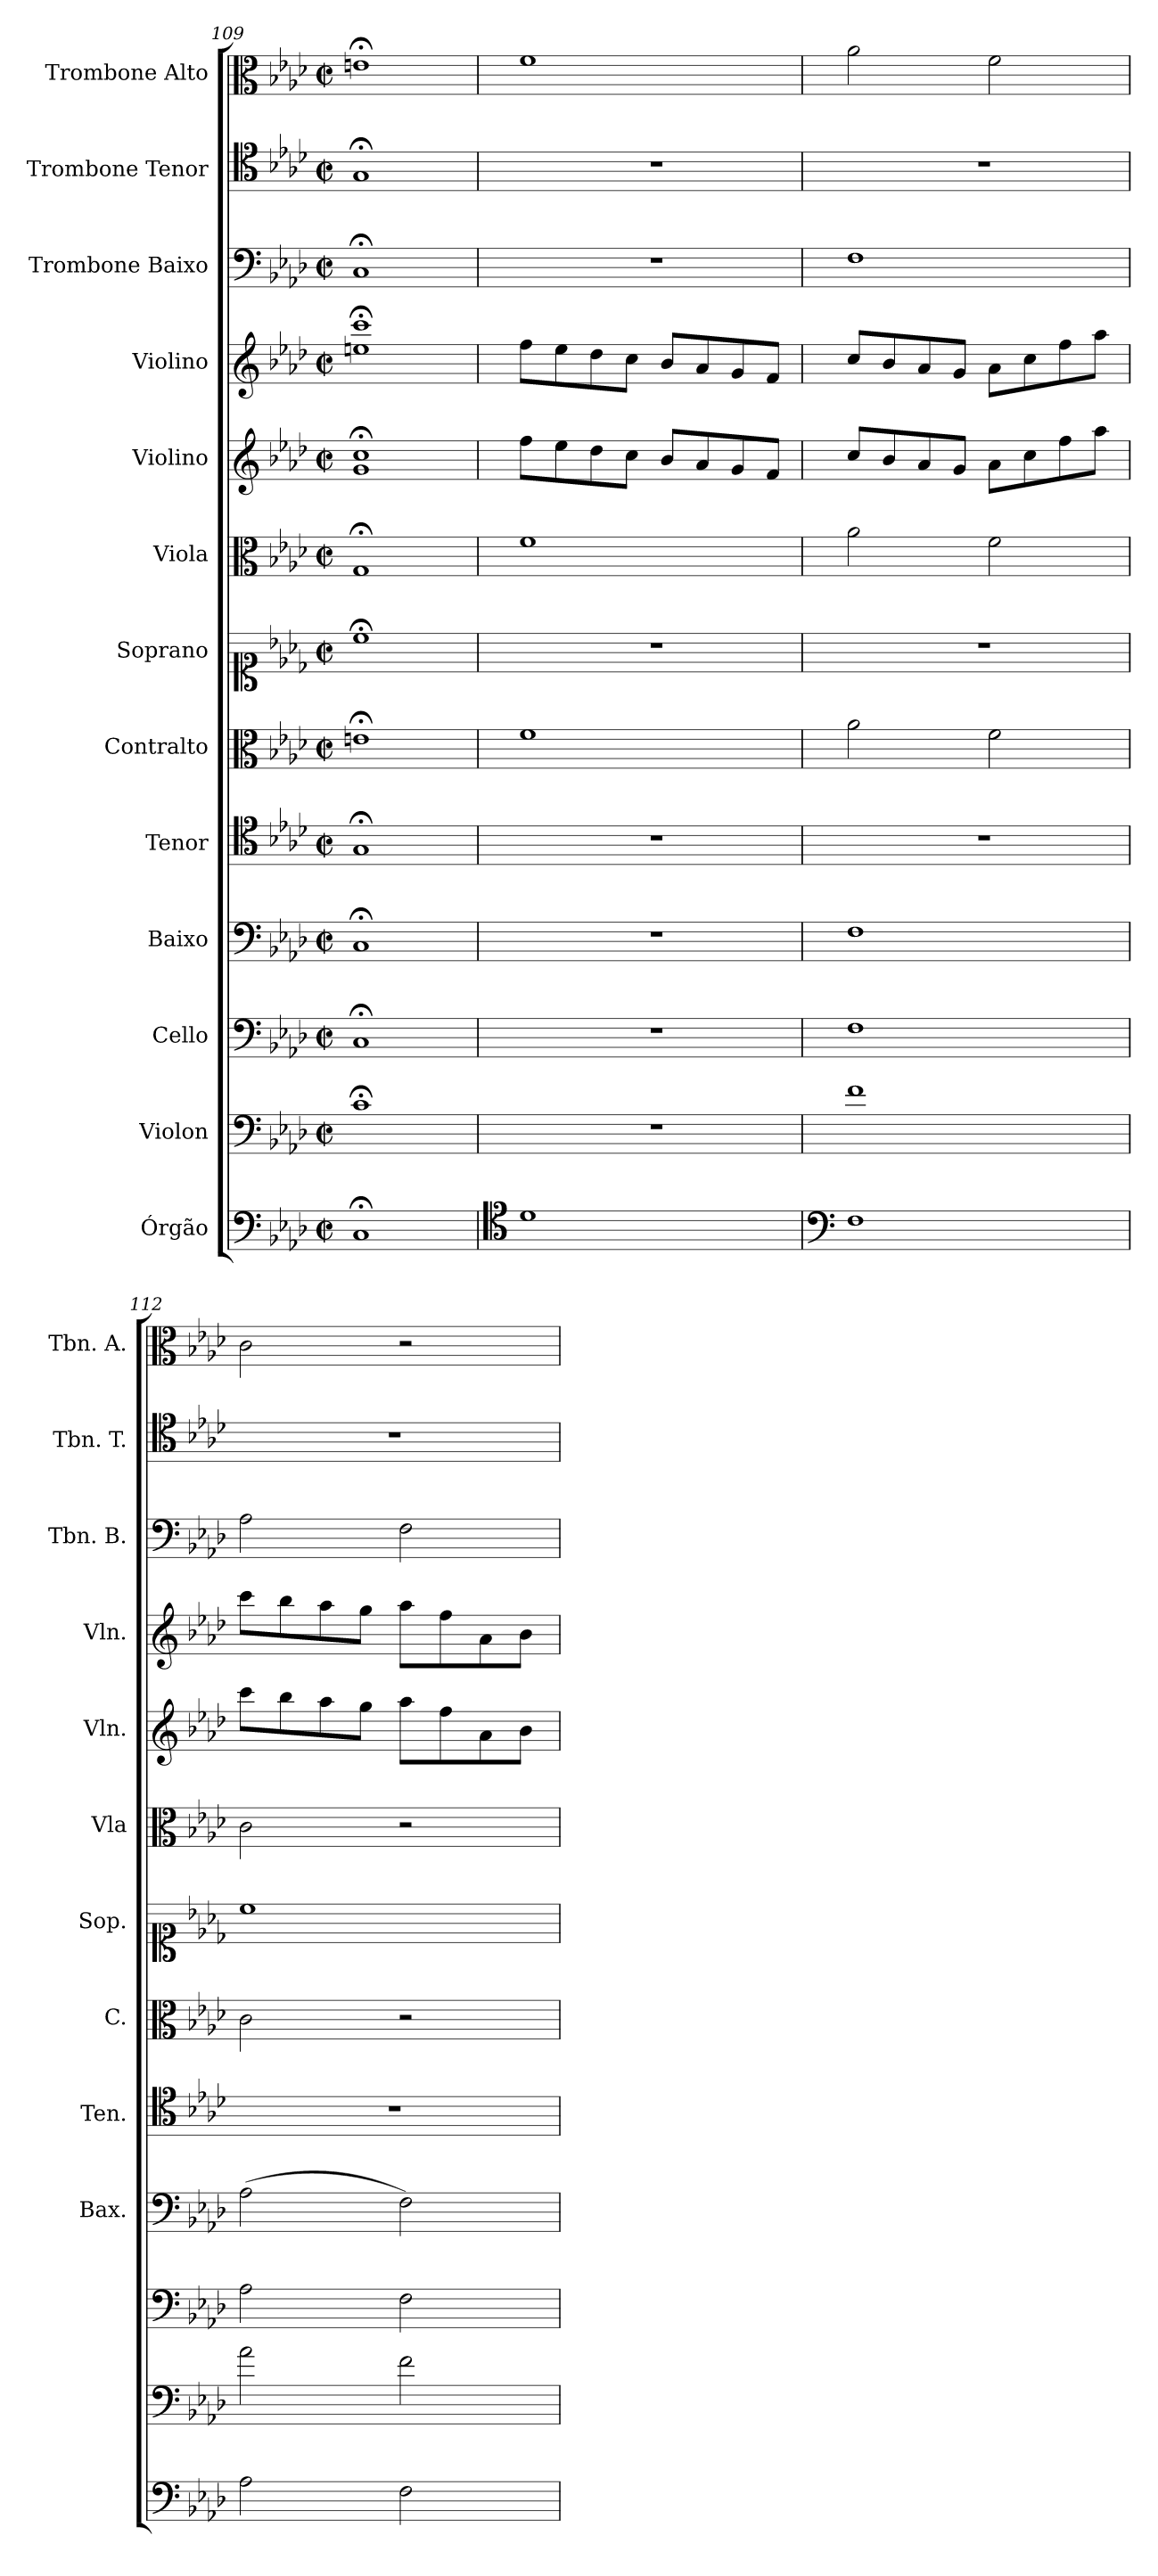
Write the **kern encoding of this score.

**kern	**kern	**kern	**kern	**kern	**kern	**kern	**kern	**kern	**kern	**kern	**kern	**kern
*part13	*part12	*part11	*part10	*part9	*part8	*part7	*part6	*part5	*part4	*part3	*part2	*part1
*staff13	*staff12	*staff11	*staff10	*staff9	*staff8	*staff7	*staff6	*staff5	*staff4	*staff3	*staff2	*staff1
*I"Órgão	*I"Violon	*I"Cello	*I"Baixo	*I"Tenor	*I"Contralto	*I"Soprano	*I"Viola	*I"Violino	*I"Violino	*I"Trombone Baixo	*I"Trombone Tenor	*I"Trombone Alto
*	*	*	*I'Bax.	*I'Ten.	*I'C.	*I'Sop.	*I'Vla	*I'Vln.	*I'Vln.	*I'Tbn. B.	*I'Tbn. T.	*I'Tbn. A.
*clefF4	*clefF4	*clefF4	*clefF4	*clefC4	*clefC3	*clefC1	*clefC3	*clefG2	*clefG2	*clefF4	*clefC4	*clefC3
*	*ITrd7c12	*	*	*	*	*	*	*	*	*	*	*
*k[b-e-a-d-]	*k[b-e-a-d-]	*k[b-e-a-d-]	*k[b-e-a-d-]	*k[b-e-a-d-]	*k[b-e-a-d-]	*k[b-e-a-d-]	*k[b-e-a-d-]	*k[b-e-a-d-]	*k[b-e-a-d-]	*k[b-e-a-d-]	*k[b-e-a-d-]	*k[b-e-a-d-]
*M2/2	*M2/2	*M2/2	*M2/2	*M2/2	*M2/2	*M2/2	*M2/2	*M2/2	*M2/2	*M2/2	*M2/2	*M2/2
*met(c|)	*met(c|)	*met(c|)	*met(c|)	*met(c|)	*met(c|)	*met(c|)	*met(c|)	*met(c|)	*met(c|)	*met(c|)	*met(c|)	*met(c|)
=109	=109	=109	=109	=109	=109	=109	=109	=109	=109	=109	=109	=109
1C;<	1C;<	1C;<	1C;<	1G;<	1en;<	1cc;<	1G;<	1g;< 1cc;<	1een;< 1ccc;<	1C;<	1G;<	1en;<
=110	=110	=110	=110	=110	=110	=110	=110	=110	=110	=110	=110	=110
*clefC4	*	*	*	*	*	*	*	*	*	*	*	*
1d-	1r	1r	1r	1r	1f	1r	1f	8ff\L	8ff\L	1r	1r	1f
.	.	.	.	.	.	.	.	8ee-\	8ee-\	.	.	.
.	.	.	.	.	.	.	.	8dd-\	8dd-\	.	.	.
.	.	.	.	.	.	.	.	8cc\J	8cc\J	.	.	.
.	.	.	.	.	.	.	.	8b-/L	8b-/L	.	.	.
.	.	.	.	.	.	.	.	8a-/	8a-/	.	.	.
.	.	.	.	.	.	.	.	8g/	8g/	.	.	.
.	.	.	.	.	.	.	.	8f/J	8f/J	.	.	.
=111	=111	=111	=111	=111	=111	=111	=111	=111	=111	=111	=111	=111
*clefF4	*	*	*	*	*	*	*	*	*	*	*	*
1F	1F	1F	1F	1r	2a-\	1r	2a-\	8cc/L	8cc/L	1F	1r	2a-\
.	.	.	.	.	.	.	.	8b-/	8b-/	.	.	.
.	.	.	.	.	.	.	.	8a-/	8a-/	.	.	.
.	.	.	.	.	.	.	.	8g/J	8g/J	.	.	.
.	.	.	.	.	2f\	.	2f\	8a-\L	8a-\L	.	.	2f\
.	.	.	.	.	.	.	.	8cc\	8cc\	.	.	.
.	.	.	.	.	.	.	.	8ff\	8ff\	.	.	.
.	.	.	.	.	.	.	.	8aa-\J	8aa-\J	.	.	.
=112	=112	=112	=112	=112	=112	=112	=112	=112	=112	=112	=112	=112
2A-\	2A-\	2A-\	(2A-\	1r	2c\	1cc	2c\	8ccc\L	8ccc\L	2A-\	1r	2c\
.	.	.	.	.	.	.	.	8bb-\	8bb-\	.	.	.
.	.	.	.	.	.	.	.	8aa-\	8aa-\	.	.	.
.	.	.	.	.	.	.	.	8gg\J	8gg\J	.	.	.
2F\	2F\	2F\	2F\)	.	2r	.	2r	8aa-\L	8aa-\L	2F\	.	2r
.	.	.	.	.	.	.	.	8ff\	8ff\	.	.	.
.	.	.	.	.	.	.	.	8a-\	8a-\	.	.	.
.	.	.	.	.	.	.	.	8b-\J	8b-\J	.	.	.
=	=	=	=	=	=	=	=	=	=	=	=	=
*-	*-	*-	*-	*-	*-	*-	*-	*-	*-	*-	*-	*-
